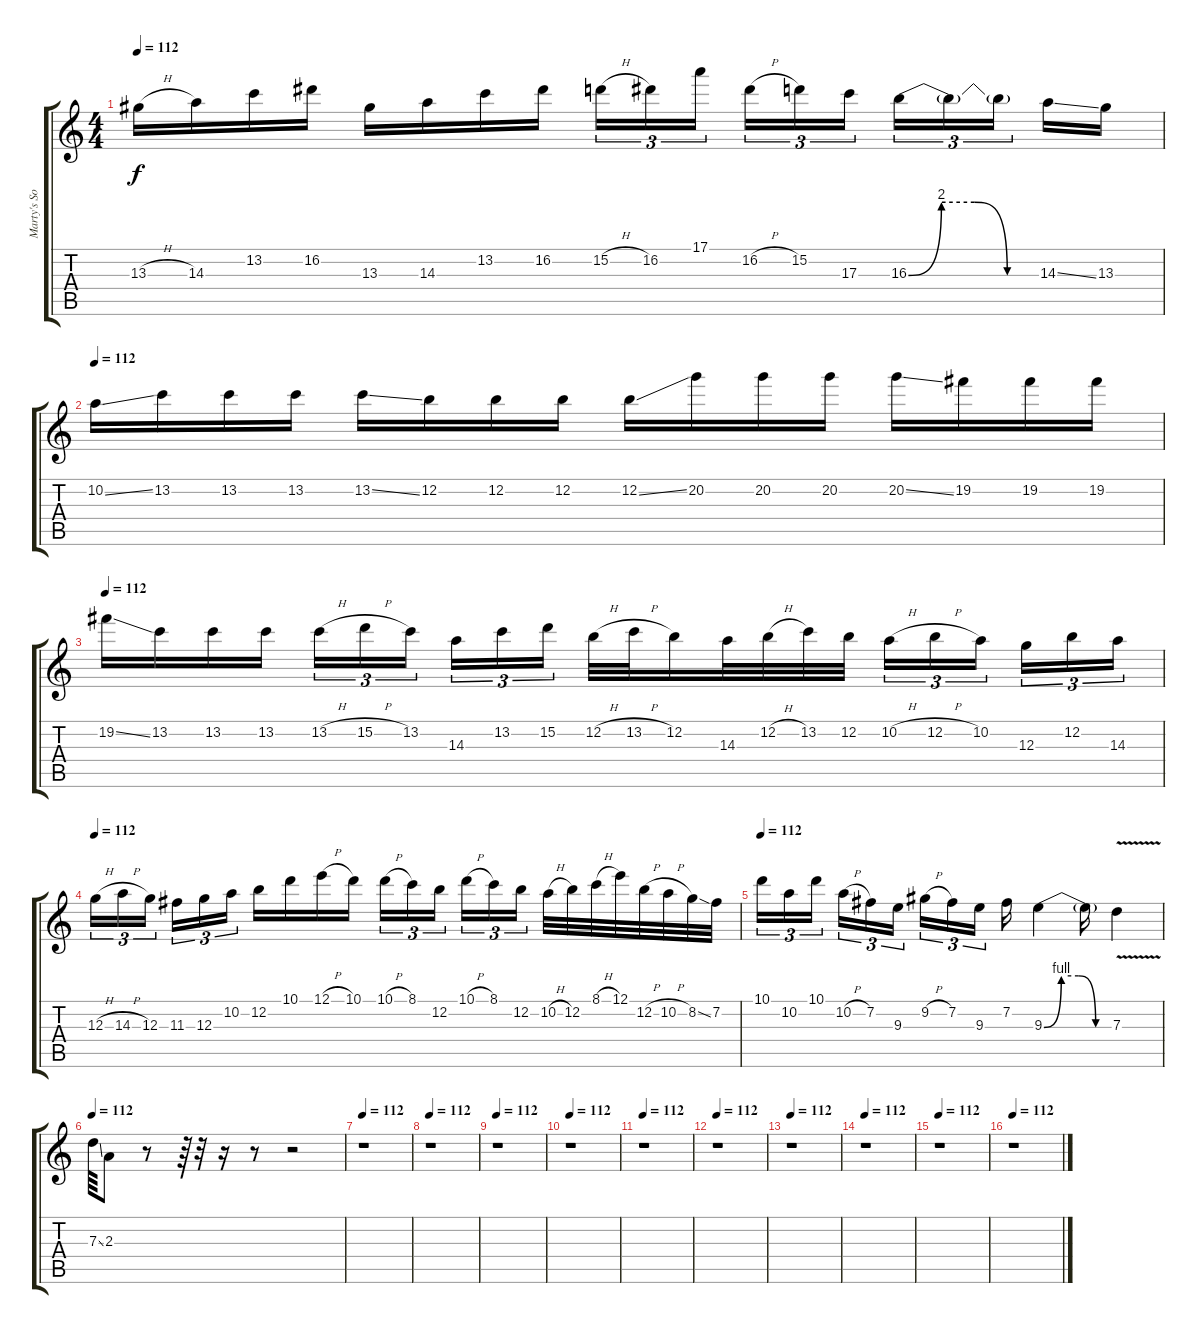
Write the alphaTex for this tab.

\track ("Marty's Solo" "Marty's So") {instrument overdrivenguitar}
\staff {score tabs}
\tuning (E4 B3 G3 D3 A2 E2) {hide}
\ts (4 4)
\tempo 112
\clef g2
\ks c
13.3{h}.16{dy f} 14.3.16 13.2.16 16.2.16 13.3.16 14.3.16 13.2.16 16.2.16 15.2{h}.16{tu (3 2)} 16.2.16{tu (3 2)} 17.1.16{tu (3 2)} 16.2{h}.16{tu (3 2)} 15.2.16{tu (3 2)} 17.3.16{tu (3 2)} 16.3{be (custom 0 0 15 8 30 8 45 0 60 0)}.16{tu (3 2)} 16.3{t}.16{tu (3 2)} 16.3{t}.16{tu (3 2)} 14.3{ss}.16 13.3.16 |
\tempo 112
10.2{ss}.16 13.2.16 13.2.16 13.2.16 13.2{ss}.16 12.2.16 12.2.16 12.2.16 12.2{ss}.16 20.2.16 20.2.16 20.2.16 20.2{ss}.16 19.2.16 19.2.16 19.2.16 |
\tempo 112
19.2{ss}.16 13.2.16 13.2.16 13.2.16 13.2{h}.16{tu (3 2)} 15.2{h}.16{tu (3 2)} 13.2.16{tu (3 2)} 14.3.16{tu (3 2)} 13.2.16{tu (3 2)} 15.2.16{tu (3 2)} 12.2{h}.32 13.2{h}.32 12.2.16 14.3.32 12.2{h}.32 13.2.32 12.2.32 10.2{h}.16{tu (3 2)} 12.2{h}.16{tu (3 2)} 10.2.16{tu (3 2)} 12.3.16{tu (3 2)} 12.2.16{tu (3 2)} 14.3.16{tu (3 2)} |
\tempo 112
12.3{h}.16{tu (3 2)} 14.3{h}.16{tu (3 2)} 12.3.16{tu (3 2)} 11.3.16{tu (3 2)} 12.3.16{tu (3 2)} 10.2.16{tu (3 2)} 12.2.16 10.1.16 12.1{h}.16 10.1.16 10.1{h}.16{tu (3 2)} 8.1.16{tu (3 2)} 12.2.16{tu (3 2)} 10.1{h}.16{tu (3 2)} 8.1.16{tu (3 2)} 12.2.16{tu (3 2)} 10.2{h}.32 12.2.32 8.1{h}.32 12.1.32 12.2{h}.32 10.2{h}.32 8.2{ss}.32 7.2.32 |
\tempo 112
10.1.16{tu (3 2)} 10.2.16{tu (3 2)} 10.1.16{tu (3 2)} 10.2{h}.16{tu (3 2)} 7.2.16{tu (3 2)} 9.3.16{tu (3 2)} 9.2{h}.16{tu (3 2)} 7.2.16{tu (3 2)} 9.3.16{tu (3 2)} 7.2.16 9.3{be (custom 0 0 15 4 30 4 45 0 60 0)}.4 9.3{t}.16 7.3{v}.4 |
\tempo 112
7.3{ss}.64 2.3.8 r.8 r.64 r.32 r.16 r.8 r.2 |
\tempo 112
r.1 |
\tempo 112
r.1 |
\tempo 112
r.1 |
\tempo 112
r.1 |
\tempo 112
r.1 |
\tempo 112
r.1 |
\tempo 112
r.1 |
\tempo 112
r.1 |
\tempo 112
r.1 |
\tempo 112
r.1
